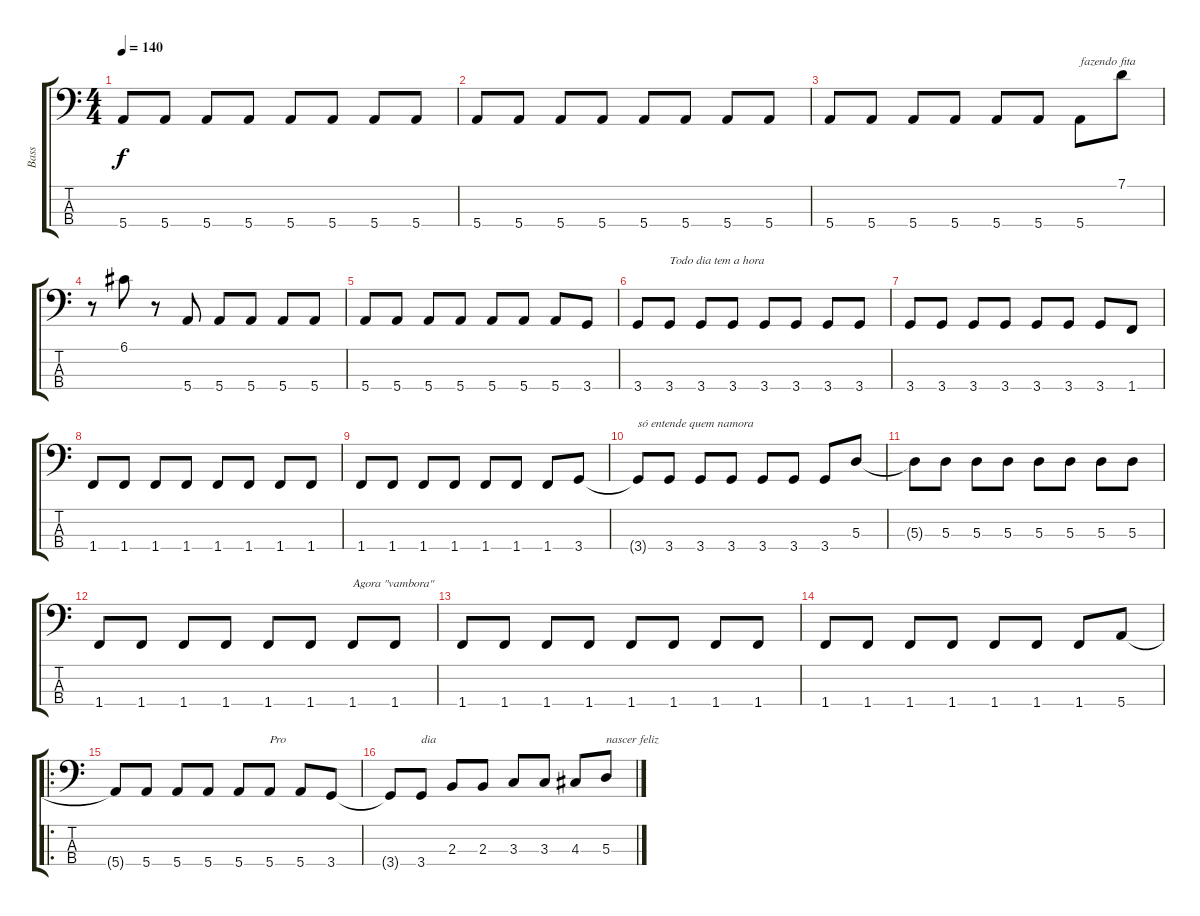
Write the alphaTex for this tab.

\track ("Bass" "Bass") {instrument electricbassfinger}
\staff {score tabs}
\tuning (G2 D2 A1 E1) {hide}
\ts (4 4)
\tempo 140
\clef f4
\ks c
5.4.8{dy f} 5.4.8 5.4.8 5.4.8 5.4.8 5.4.8 5.4.8 5.4.8 |
5.4.8 5.4.8 5.4.8 5.4.8 5.4.8 5.4.8 5.4.8 5.4.8 |
5.4.8 5.4.8 5.4.8 5.4.8 5.4.8 5.4.8 5.4.8{txt "fazendo fita"} 7.1.8 |
r.8 6.1.8 r.8 5.4.8 5.4.8 5.4.8 5.4.8 5.4.8 |
5.4.8 5.4.8 5.4.8 5.4.8 5.4.8 5.4.8 5.4.8 3.4.8 |
3.4.8 3.4.8{txt "Todo dia tem a hora"} 3.4.8 3.4.8 3.4.8 3.4.8 3.4.8 3.4.8 |
3.4.8 3.4.8 3.4.8 3.4.8 3.4.8 3.4.8 3.4.8 1.4.8 |
1.4.8 1.4.8 1.4.8 1.4.8 1.4.8 1.4.8 1.4.8 1.4.8 |
1.4.8 1.4.8 1.4.8 1.4.8 1.4.8 1.4.8 1.4.8 3.4.8 |
3.4{t}.8{txt "só entende quem namora"} 3.4.8 3.4.8 3.4.8 3.4.8 3.4.8 3.4.8 5.3.8 |
5.3{t}.8 5.3.8 5.3.8 5.3.8 5.3.8 5.3.8 5.3.8 5.3.8 |
1.4.8 1.4.8 1.4.8 1.4.8 1.4.8 1.4.8 1.4.8{txt "Agora \"vambora\""} 1.4.8 |
1.4.8 1.4.8 1.4.8 1.4.8 1.4.8 1.4.8 1.4.8 1.4.8 |
1.4.8 1.4.8 1.4.8 1.4.8 1.4.8 1.4.8 1.4.8 5.4.8 |
\ro
5.4{t}.8 5.4.8 5.4.8 5.4.8 5.4.8 5.4.8{txt "Pro"} 5.4.8 3.4.8 |
3.4{t}.8 3.4.8{txt "dia"} 2.3.8 2.3.8 3.3.8 3.3.8 4.3.8 5.3.8{txt "nascer feliz"}
